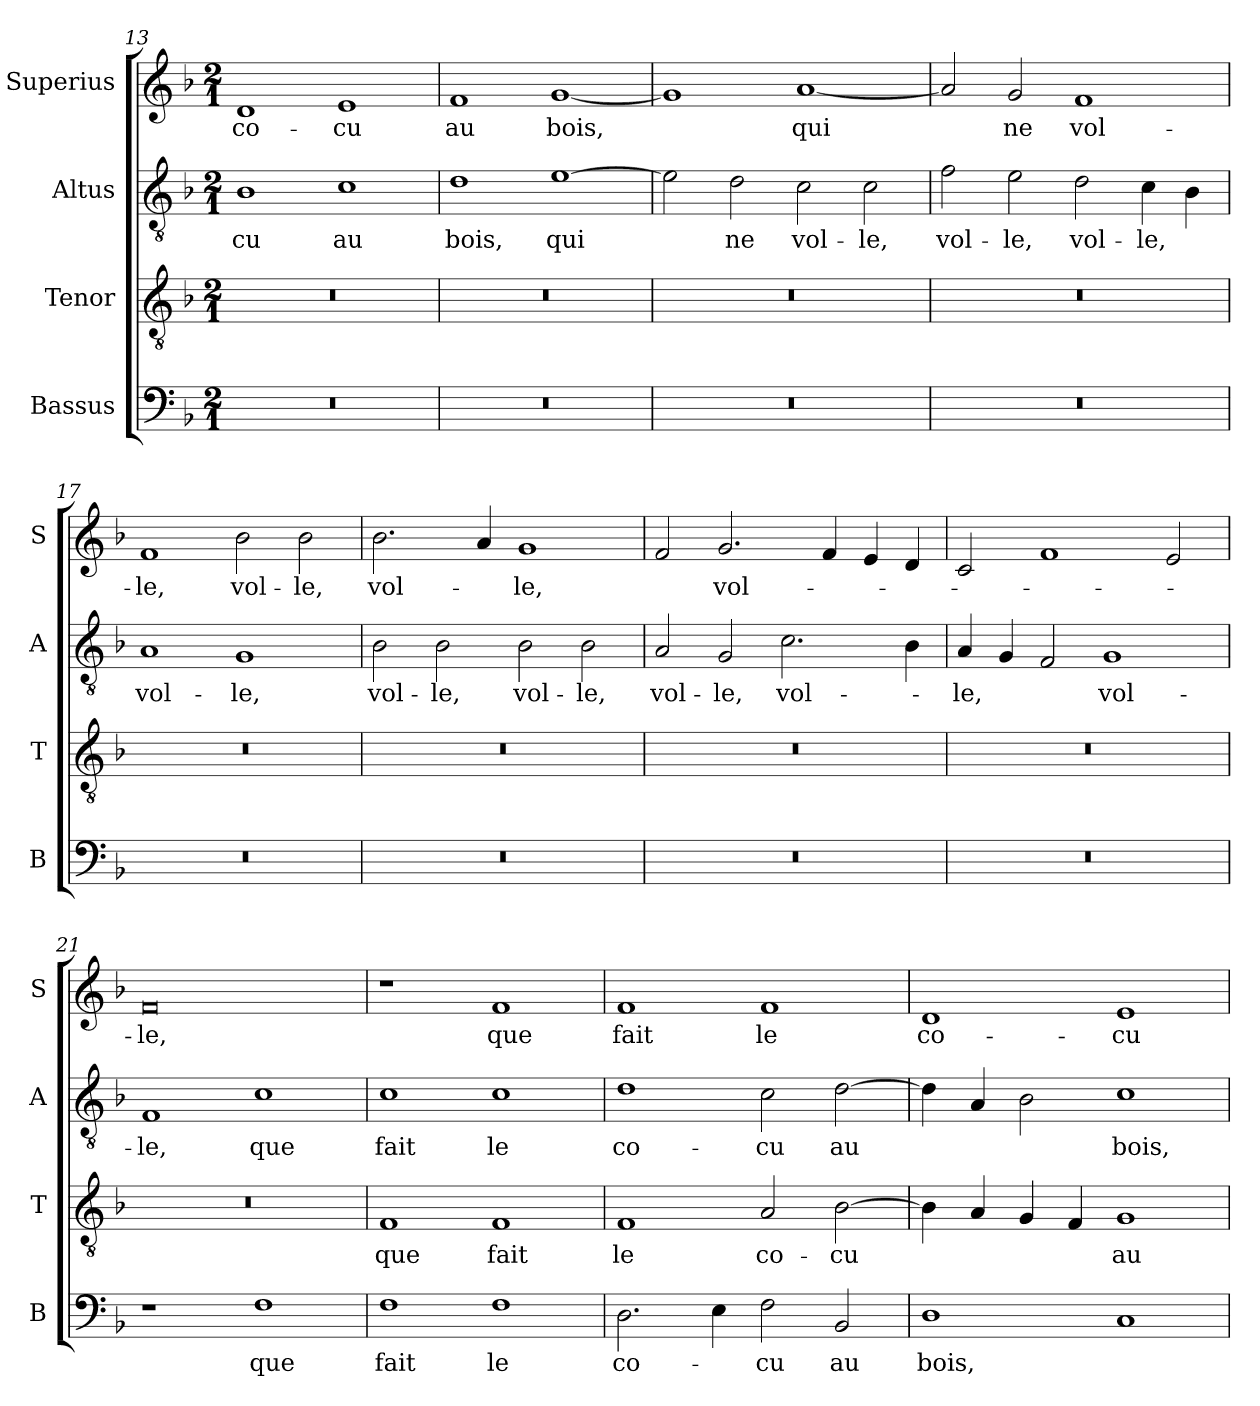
**kern	**text	**kern	**text	**kern	**text	**kern	**text
*part4	*part4	*part3	*part3	*part2	*part2	*part1	*part1
*staff4	*staff4	*staff3	*staff3	*staff2	*staff2	*staff1	*staff1
*I"Bassus	*	*I"Tenor	*	*I"Altus	*	*I"Superius	*
*I'B	*	*I'T	*	*I'A	*	*I'S	*
*clefF4	*	*clefGv2	*	*clefGv2	*	*clefG2	*
*k[b-]	*	*k[b-]	*	*k[b-]	*	*k[b-]	*
*M2/1	*	*M2/1	*	*M2/1	*	*M2/1	*
=13	=13	=13	=13	=13	=13	=13	=13
0r	.	0r	.	1B-	-cu	1d	co-
.	.	.	.	1c	au	1e	-cu
=14	=14	=14	=14	=14	=14	=14	=14
0r	.	0r	.	1d	bois,	1f	au
.	.	.	.	[1e	qui	[1g	bois,
=15	=15	=15	=15	=15	=15	=15	=15
0r	.	0r	.	2e]	.	1g]	.
.	.	.	.	2d	ne	.	.
.	.	.	.	2c	vol-	[1a	qui
.	.	.	.	2c	-le,	.	.
=16	=16	=16	=16	=16	=16	=16	=16
0r	.	0r	.	2f	vol-	2a]	.
.	.	.	.	2e	-le,	2g	ne
.	.	.	.	2d	vol-	1f	vol-
.	.	.	.	4c	-le,	.	.
.	.	.	.	4B-	.	.	.
=17	=17	=17	=17	=17	=17	=17	=17
0r	.	0r	.	1A	vol-	1f	-le,
.	.	.	.	1G	-le,	2b-	vol-
.	.	.	.	.	.	2b-	-le,
=18	=18	=18	=18	=18	=18	=18	=18
0r	.	0r	.	2B-	vol-	2.b-	vol-
.	.	.	.	2B-	-le,	.	.
.	.	.	.	.	.	4a	.
.	.	.	.	2B-	vol-	1g	-le,
.	.	.	.	2B-	-le,	.	.
=19	=19	=19	=19	=19	=19	=19	=19
0r	.	0r	.	2A	vol-	2f	.
.	.	.	.	2G	-le,	2.g	vol-
.	.	.	.	2.c	vol-	.	.
.	.	.	.	.	.	4f	.
.	.	.	.	.	.	4e	.
.	.	.	.	4B-	.	4d	.
=20	=20	=20	=20	=20	=20	=20	=20
0r	.	0r	.	4A	-le,	2c	.
.	.	.	.	4G	.	.	.
.	.	.	.	2F	.	1f	.
.	.	.	.	1G	vol-	.	.
.	.	.	.	.	.	2e	.
=21	=21	=21	=21	=21	=21	=21	=21
1r	.	0r	.	1F	-le,	0f	-le,
!	!LO:LY:i	!	!	!	!	!	!
1F	que	.	.	1c	que	.	.
=22	=22	=22	=22	=22	=22	=22	=22
!	!LO:LY:i	!	!	!	!	!	!
1F	fait	1F	que	1c	fait	1r	.
!	!LO:LY:i	!	!	!	!	!	!
1F	le	1F	fait	1c	le	1f	que
=23	=23	=23	=23	=23	=23	=23	=23
!	!LO:LY:i	!	!	!	!	!	!
2.D	co-	1F	le	1d	co-	1f	fait
4E	.	.	.	.	.	.	.
!	!LO:LY:i	!	!	!	!	!	!
2F	-cu	2A	co-	2c	-cu	1f	le
!	!LO:LY:i	!	!	!	!	!	!
2BB-	au	[2B-	-cu	[2d	au	.	.
=24	=24	=24	=24	=24	=24	=24	=24
!	!LO:LY:i	!	!	!	!	!	!
1D	bois,	4B-]	.	4d]	.	1d	co-
.	.	4A	.	4A	.	.	.
.	.	4G	.	2B-	.	.	.
.	.	4F	.	.	.	.	.
1C	.	1G	au	1c	bois,	1e	-cu
=	=	=	=	=	=	=	=
*-	*-	*-	*-	*-	*-	*-	*-
